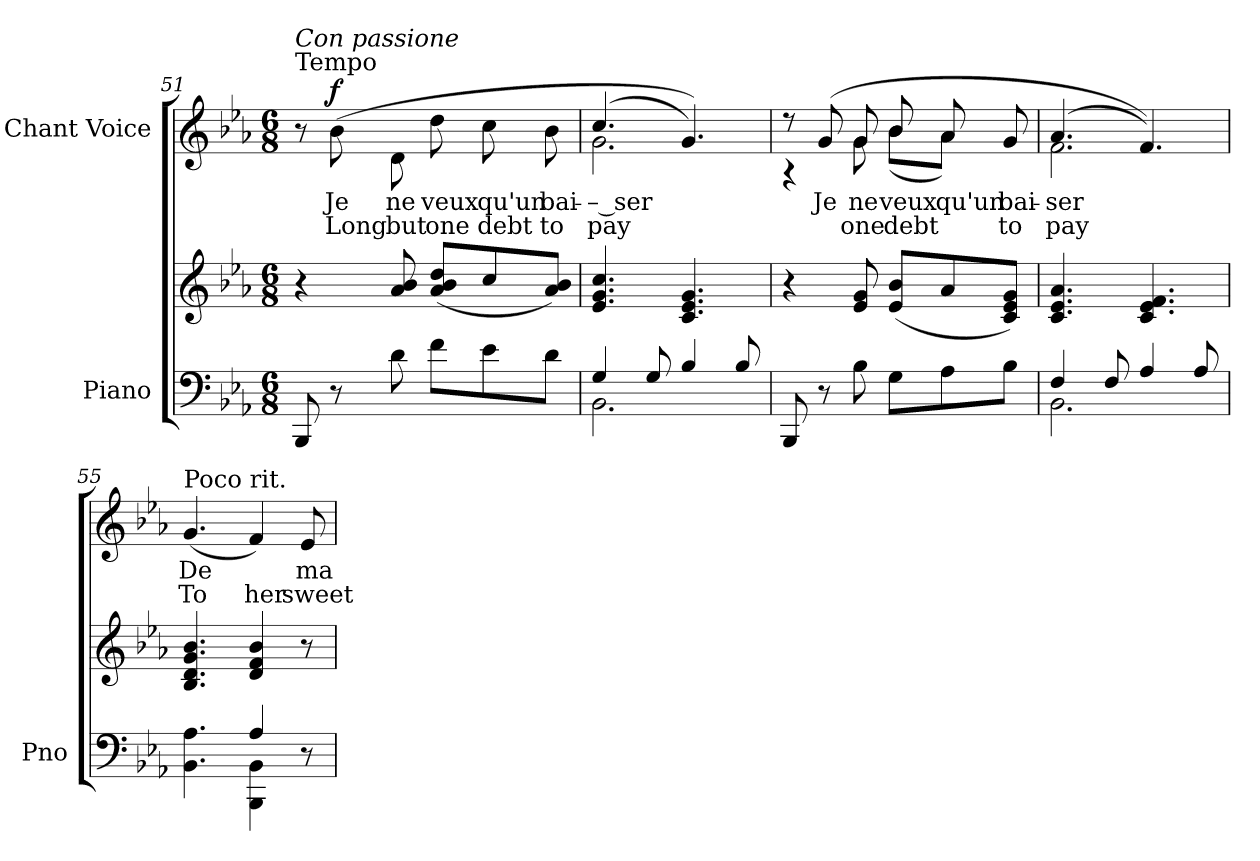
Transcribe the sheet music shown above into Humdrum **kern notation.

**kern	**kern	**kern	**text	**text	**dynam
*part2	*part2	*part1	*part1	*part1	*part1
*staff3	*staff2	*staff1	*staff1	*staff1	*staff1
*I"Piano	*	*I"Chant Voice	*	*	*
*I'Pno	*	*	*	*	*
*clefF4	*clefG2	*clefG2	*	*	*
*k[b-e-a-]	*k[b-e-a-]	*k[b-e-a-]	*	*	*
*M6/8	*M6/8	*M6/8	*	*	*
*MM144	*MM144	*MM144	*	*	*
=51	=51	=51	=51	=51	=51
!	!	!LO:TX:a:t=Tempo	!	!	!
!	!	!LO:TX:a:i:t=Con passione	!	!	!
8BBB-/	4r	8r	.	.	.
!	!	!	!LO:LY:b	!LO:LY:b	!LO:DY:a
8r	.	(>8b-\	Je	Long	f
!	!	!	!LO:LY:b	!LO:LY:b	!
8d\	8a-/ 8b-/	8d\	ne	but	.
!	!	!	!LO:LY:b	!LO:LY:b	!
8f\L	(<8a-/ 8b-/ 8dd/L	8dd\	veux	one	.
!	!	!	!LO:LY:b	!LO:LY:b	!
8e-\	8cc/	8cc\	qu'un	debt	.
!	!	!	!LO:LY:b	!LO:LY:b	!
8d\J	8a-/ 8b-/J)	8b-\	bai-	to	.
!!LO:LB:g=z
=52	=52	=52	=52	=52	=52
*^	*	*	*	*	*
!	!	!	!	!LO:LY:b	!LO:LY:b	!
*	*	*	*^	*	*	*
4G/	2.BB-\	4.e-/ 4.g/ 4.cc/	(>4.cc/	2.g\	-– ser	pay	.
8G/	.	.	.	.	.	.	.
4B-/	.	4.c/ 4.e-/ 4.g/	4.g/))	.	.	.	.
8B-/	.	.	.	.	.	.	.
*v	*v	*	*	*	*	*	*
=53	=53	=53	=53	=53	=53	=53
8BBB-/	4r	8r	4r	.	.	.
!	!	!	!	!LO:LY:b	!	!
8r	.	(>8g/	.	Je	.	.
!	!	!	!	!LO:LY:b	!LO:LY:b	!
8B-\	8e-/ 8g/	8g/	8g\	ne	one	.
!	!	!	!	!LO:LY:b	!LO:LY:b	!
8G\L	(<8e-/ 8b-/L	8b-/	(<8b-\L	veux	debt	.
!	!	!	!	!LO:LY:b	!	!
8A-\	8a-/	8a-/	8a-\J)	qu'un	.	.
!	!	!	!	!LO:LY:b	!LO:LY:b	!
8B-\J	8c/ 8e-/ 8g/J)	8g/	8ryy	bai-	to	.
=54	=54	=54	=54	=54	=54	=54
*^	*	*	*	*	*	*
!	!	!	!	!	!LO:LY:b	!LO:LY:b	!
4F/	2.BB-\	4.c/ 4.e-/ 4.a-/	(>4.a-/	2.f\	-ser	pay	.
8F/	.	.	.	.	.	.	.
4A-/	.	4.c/ 4.e-/ 4.f/	4.f/))	.	.	.	.
8A-/	.	.	.	.	.	.	.
*	*	*	*v	*v	*	*	*
=55	=55	=55	=55	=55	=55	=55
*	*	*	*MM136	*	*	*
!	!	!	!LO:TX:a:t=Poco rit.	!	!	!
!	!	!	!	!LO:LY:b	!LO:LY:b	!
4.BB-\ 4.A-\	4.ryy	4.B-/ 4.d/ 4.g/ 4.b-/	(<4.g/	De	To	.
!	!	!	!	!	!LO:LY:b	!
4BBB-\ 4BB-\	4A-/	4d/ 4f/ 4b-/	4f/)	.	her	.
*	*	*	*MM132	*	*	*
!	!	!	!	!LO:LY:b	!LO:LY:b	!
8r	8ryy	8r	8e-/	ma	sweet	.
*v	*v	*	*	*	*	*
=	=	=	=	=	=
*-	*-	*-	*-	*-	*-
